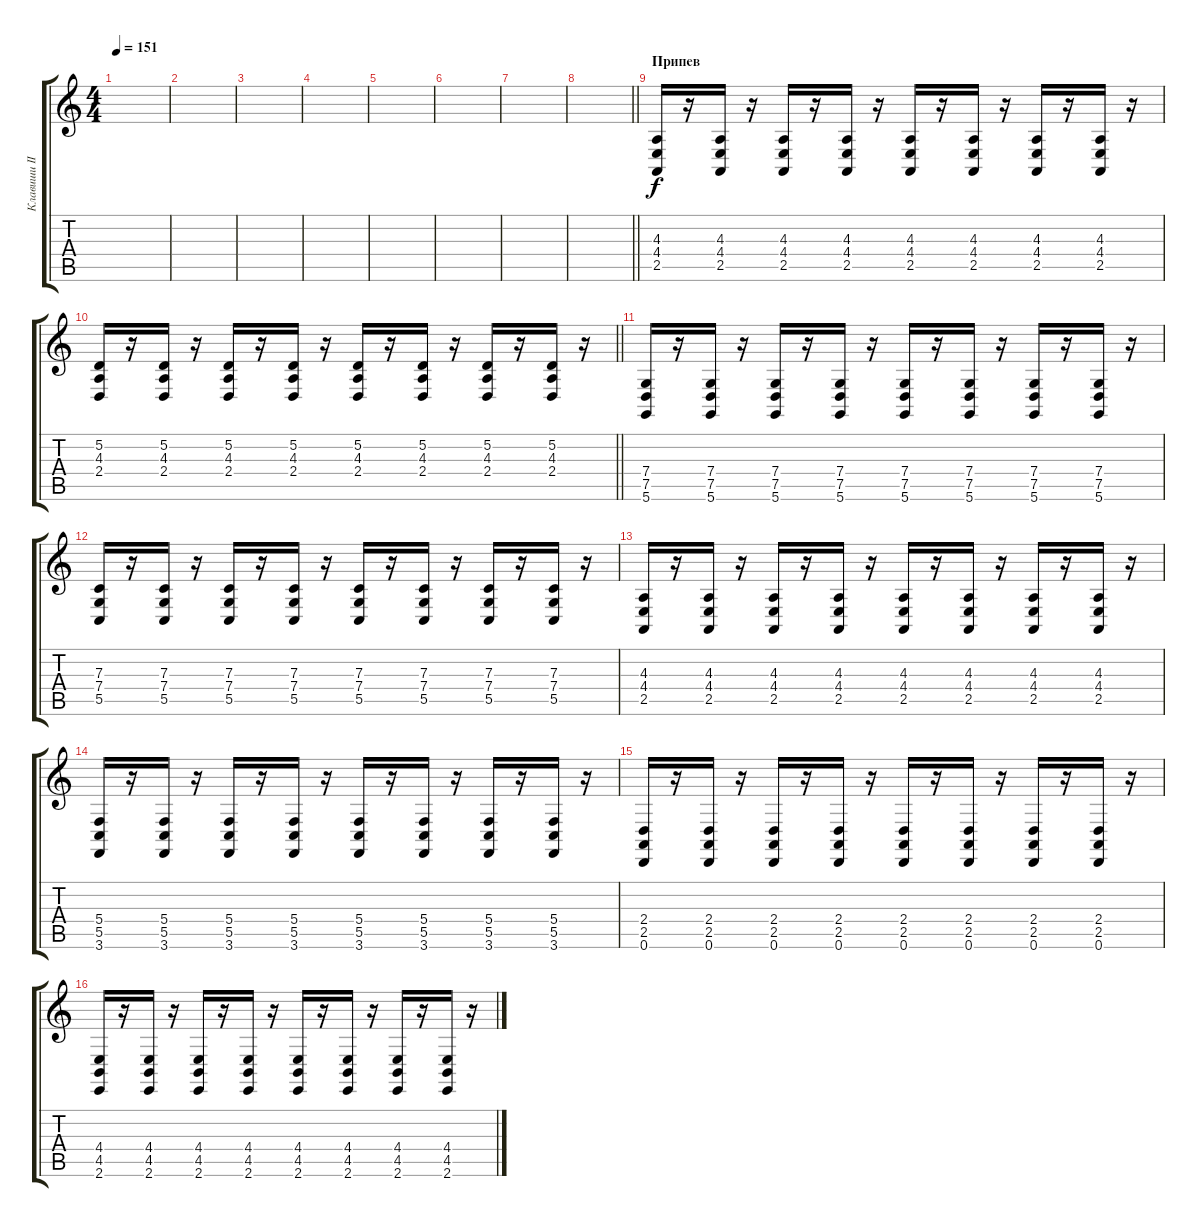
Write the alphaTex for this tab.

\track ("Клавиши III" "Клавиши II") {instrument acousticgrandpiano}
\staff {score tabs}
\tuning (D4 A3 F3 C3 G2 D2) {hide}
\ts (4 4)
\tempo 151
\clef g2
\ks c
|
|
|
|
|
|
|
\barLineRight lightlight
|
\section ("" "Припев")
(4.3 4.4 2.5).16 r.16 (4.3 4.4 2.5).16 r.16 (4.3 4.4 2.5).16 r.16 (4.3 4.4 2.5).16 r.16 (4.3 4.4 2.5).16 r.16 (4.3 4.4 2.5).16 r.16 (4.3 4.4 2.5).16 r.16 (4.3 4.4 2.5).16 r.16 |
\barLineRight lightlight
(5.2 4.3 2.4).16 r.16 (5.2 4.3 2.4).16 r.16 (5.2 4.3 2.4).16 r.16 (5.2 4.3 2.4).16 r.16 (5.2 4.3 2.4).16 r.16 (5.2 4.3 2.4).16 r.16 (5.2 4.3 2.4).16 r.16 (5.2 4.3 2.4).16 r.16 |
(7.4 7.5 5.6).16 r.16 (7.4 7.5 5.6).16 r.16 (7.4 7.5 5.6).16 r.16 (7.4 7.5 5.6).16 r.16 (7.4 7.5 5.6).16 r.16 (7.4 7.5 5.6).16 r.16 (7.4 7.5 5.6).16 r.16 (7.4 7.5 5.6).16 r.16 |
(7.3 7.4 5.5).16 r.16 (7.3 7.4 5.5).16 r.16 (7.3 7.4 5.5).16 r.16 (7.3 7.4 5.5).16 r.16 (7.3 7.4 5.5).16 r.16 (7.3 7.4 5.5).16 r.16 (7.3 7.4 5.5).16 r.16 (7.3 7.4 5.5).16 r.16 |
(4.3 4.4 2.5).16 r.16 (4.3 4.4 2.5).16 r.16 (4.3 4.4 2.5).16 r.16 (4.3 4.4 2.5).16 r.16 (4.3 4.4 2.5).16 r.16 (4.3 4.4 2.5).16 r.16 (4.3 4.4 2.5).16 r.16 (4.3 4.4 2.5).16 r.16 |
(5.4 5.5 3.6).16 r.16 (5.4 5.5 3.6).16 r.16 (5.4 5.5 3.6).16 r.16 (5.4 5.5 3.6).16 r.16 (5.4 5.5 3.6).16 r.16 (5.4 5.5 3.6).16 r.16 (5.4 5.5 3.6).16 r.16 (5.4 5.5 3.6).16 r.16 |
(2.4 2.5 0.6).16 r.16 (2.4 2.5 0.6).16 r.16 (2.4 2.5 0.6).16 r.16 (2.4 2.5 0.6).16 r.16 (2.4 2.5 0.6).16 r.16 (2.4 2.5 0.6).16 r.16 (2.4 2.5 0.6).16 r.16 (2.4 2.5 0.6).16 r.16 |
(4.4 4.5 2.6).16 r.16 (4.4 4.5 2.6).16 r.16 (4.4 4.5 2.6).16 r.16 (4.4 4.5 2.6).16 r.16 (4.4 4.5 2.6).16 r.16 (4.4 4.5 2.6).16 r.16 (4.4 4.5 2.6).16 r.16 (4.4 4.5 2.6).16 r.16
